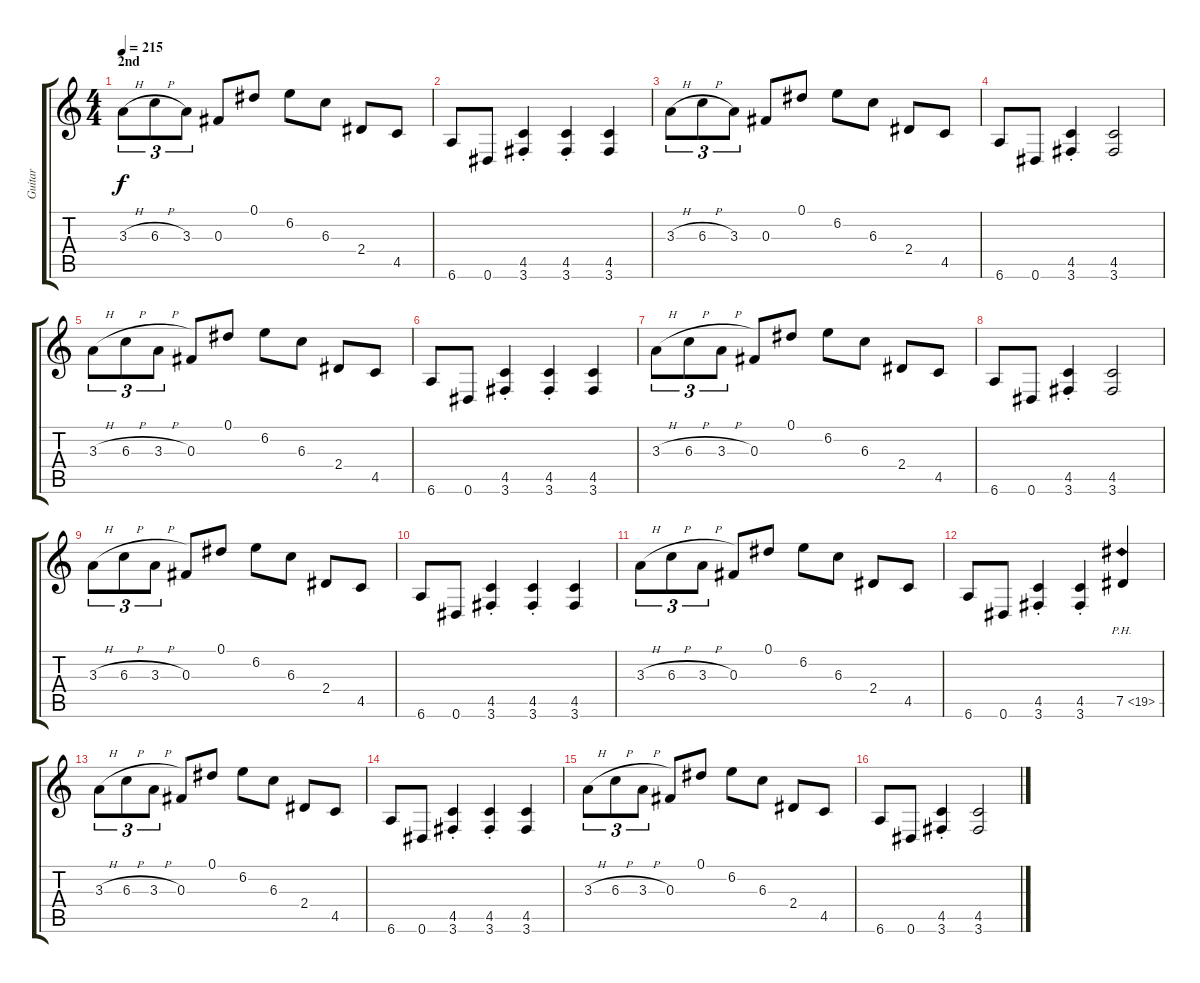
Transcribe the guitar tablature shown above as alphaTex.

\track ("Guitar" "Guitar") {instrument distortionguitar}
\staff {score tabs}
\tuning (Eb4 Bb3 Gb3 Db3 Ab2 Eb2) {hide}
\ts (4 4)
\section ("" "2nd")
\tempo 215
\clef g2
\ks c
3.3{h}.8{tu (3 2) dy f} 6.3{h}.8{tu (3 2)} 3.3.8{tu (3 2)} 0.3.8 0.1.8 6.2.8 6.3.8 2.4.8 4.5.8 |
6.6.8 0.6.8 (4.5{st} 3.6{st}).4 (4.5{st} 3.6{st}).4 (4.5 3.6).4 |
3.3{h}.8{tu (3 2)} 6.3{h}.8{tu (3 2)} 3.3.8{tu (3 2)} 0.3.8 0.1.8 6.2.8 6.3.8 2.4.8 4.5.8 |
6.6.8 0.6.8 (4.5{st} 3.6{st}).4 (4.5 3.6).2 |
3.3{h}.8{tu (3 2)} 6.3{h}.8{tu (3 2)} 3.3{h}.8{tu (3 2)} 0.3.8 0.1.8 6.2.8 6.3.8 2.4.8 4.5.8 |
6.6.8 0.6.8 (4.5{st} 3.6{st}).4 (4.5{st} 3.6{st}).4 (4.5 3.6).4 |
3.3{h}.8{tu (3 2)} 6.3{h}.8{tu (3 2)} 3.3{h}.8{tu (3 2)} 0.3.8 0.1.8 6.2.8 6.3.8 2.4.8 4.5.8 |
6.6.8 0.6.8 (4.5{st} 3.6{st}).4 (4.5 3.6).2 |
3.3{h}.8{tu (3 2)} 6.3{h}.8{tu (3 2)} 3.3{h}.8{tu (3 2)} 0.3.8 0.1.8 6.2.8 6.3.8 2.4.8 4.5.8 |
6.6.8 0.6.8 (4.5{st} 3.6{st}).4 (4.5{st} 3.6{st}).4 (4.5 3.6).4 |
3.3{h}.8{tu (3 2)} 6.3{h}.8{tu (3 2)} 3.3{h}.8{tu (3 2)} 0.3.8 0.1.8 6.2.8 6.3.8 2.4.8 4.5.8 |
6.6.8 0.6.8 (4.5{st} 3.6{st}).4 (4.5{st} 3.6{st}).4 7.5{ph 12}.4{instrument guitarharmonics} |
3.3{h}.8{tu (3 2) instrument distortionguitar} 6.3{h}.8{tu (3 2)} 3.3{h}.8{tu (3 2)} 0.3.8 0.1.8 6.2.8 6.3.8 2.4.8 4.5.8 |
6.6.8 0.6.8 (4.5{st} 3.6{st}).4 (4.5{st} 3.6{st}).4 (4.5 3.6).4 |
3.3{h}.8{tu (3 2)} 6.3{h}.8{tu (3 2)} 3.3{h}.8{tu (3 2)} 0.3.8 0.1.8 6.2.8 6.3.8 2.4.8 4.5.8 |
6.6.8 0.6.8 (4.5{st} 3.6{st}).4 (4.5 3.6).2
